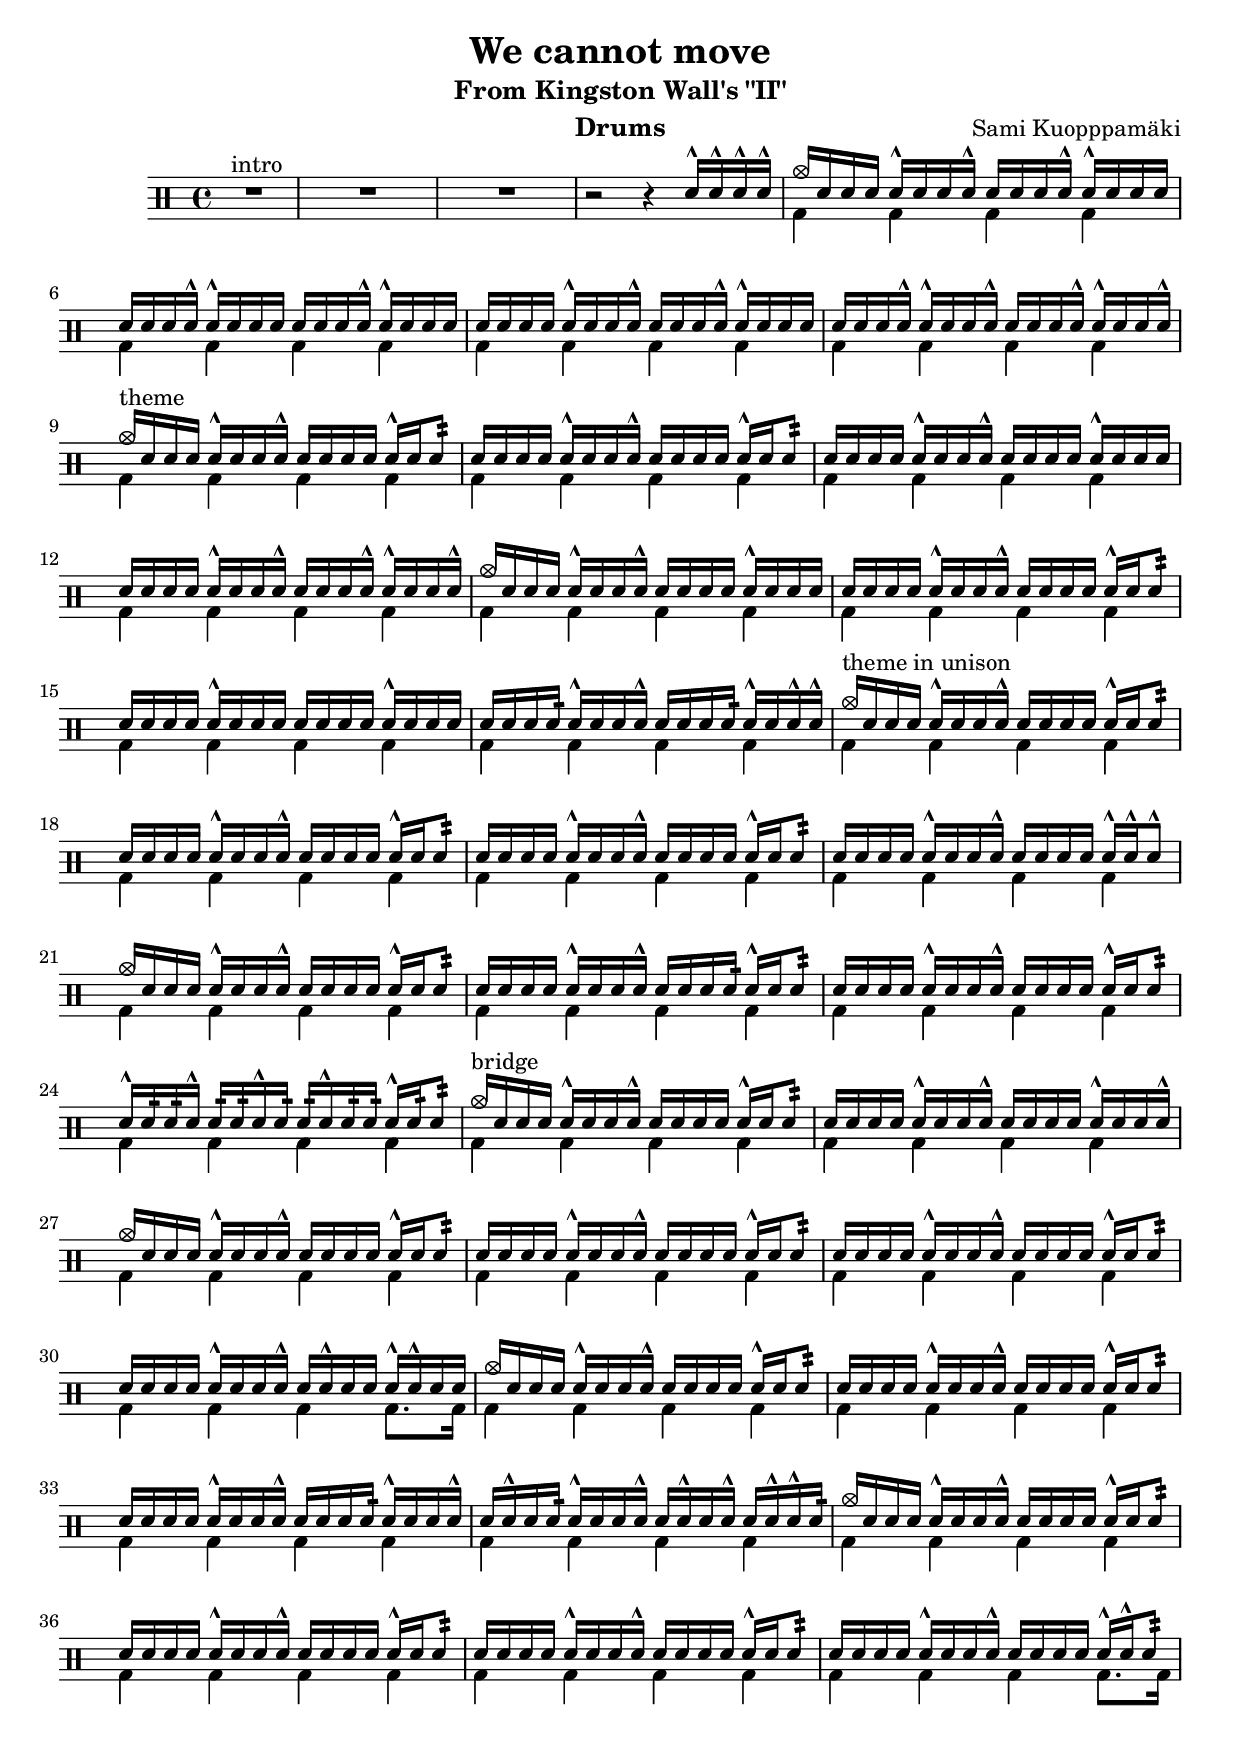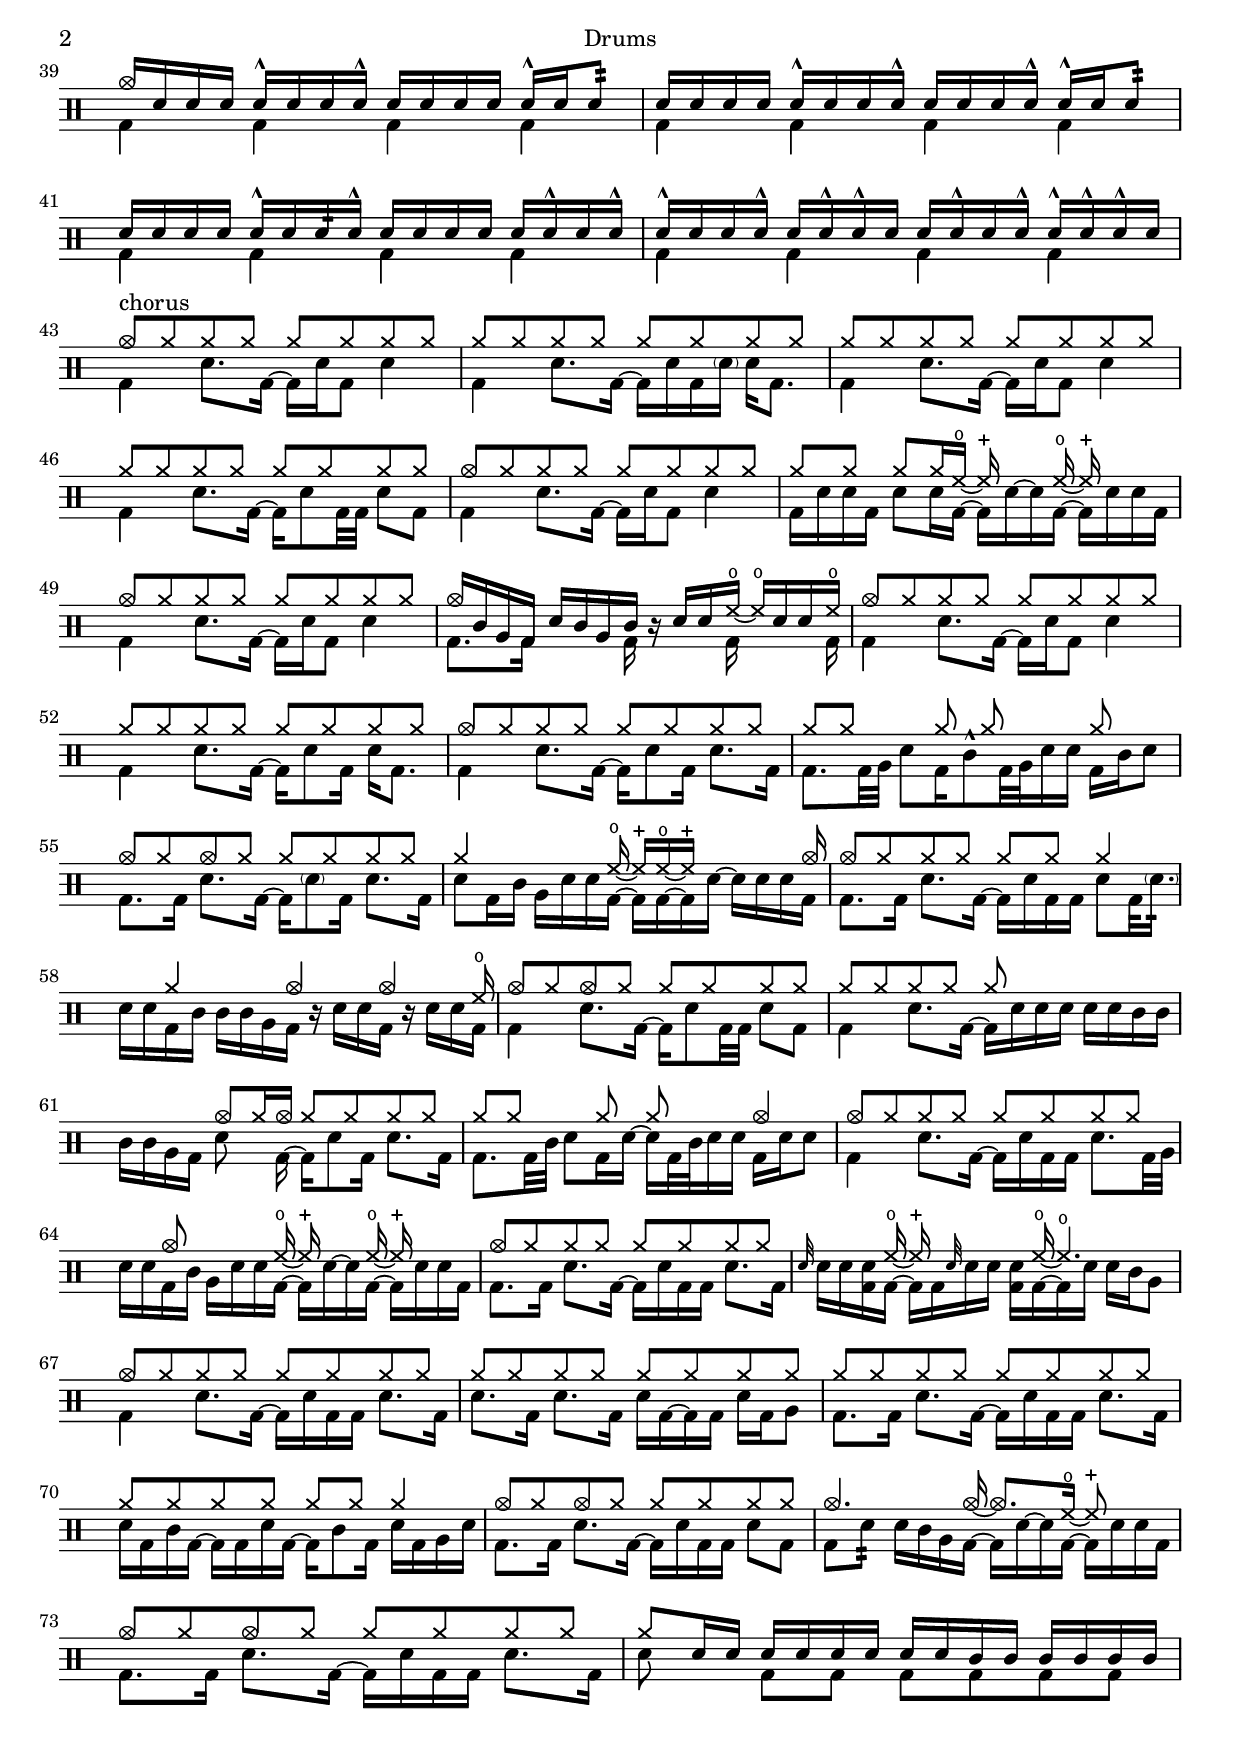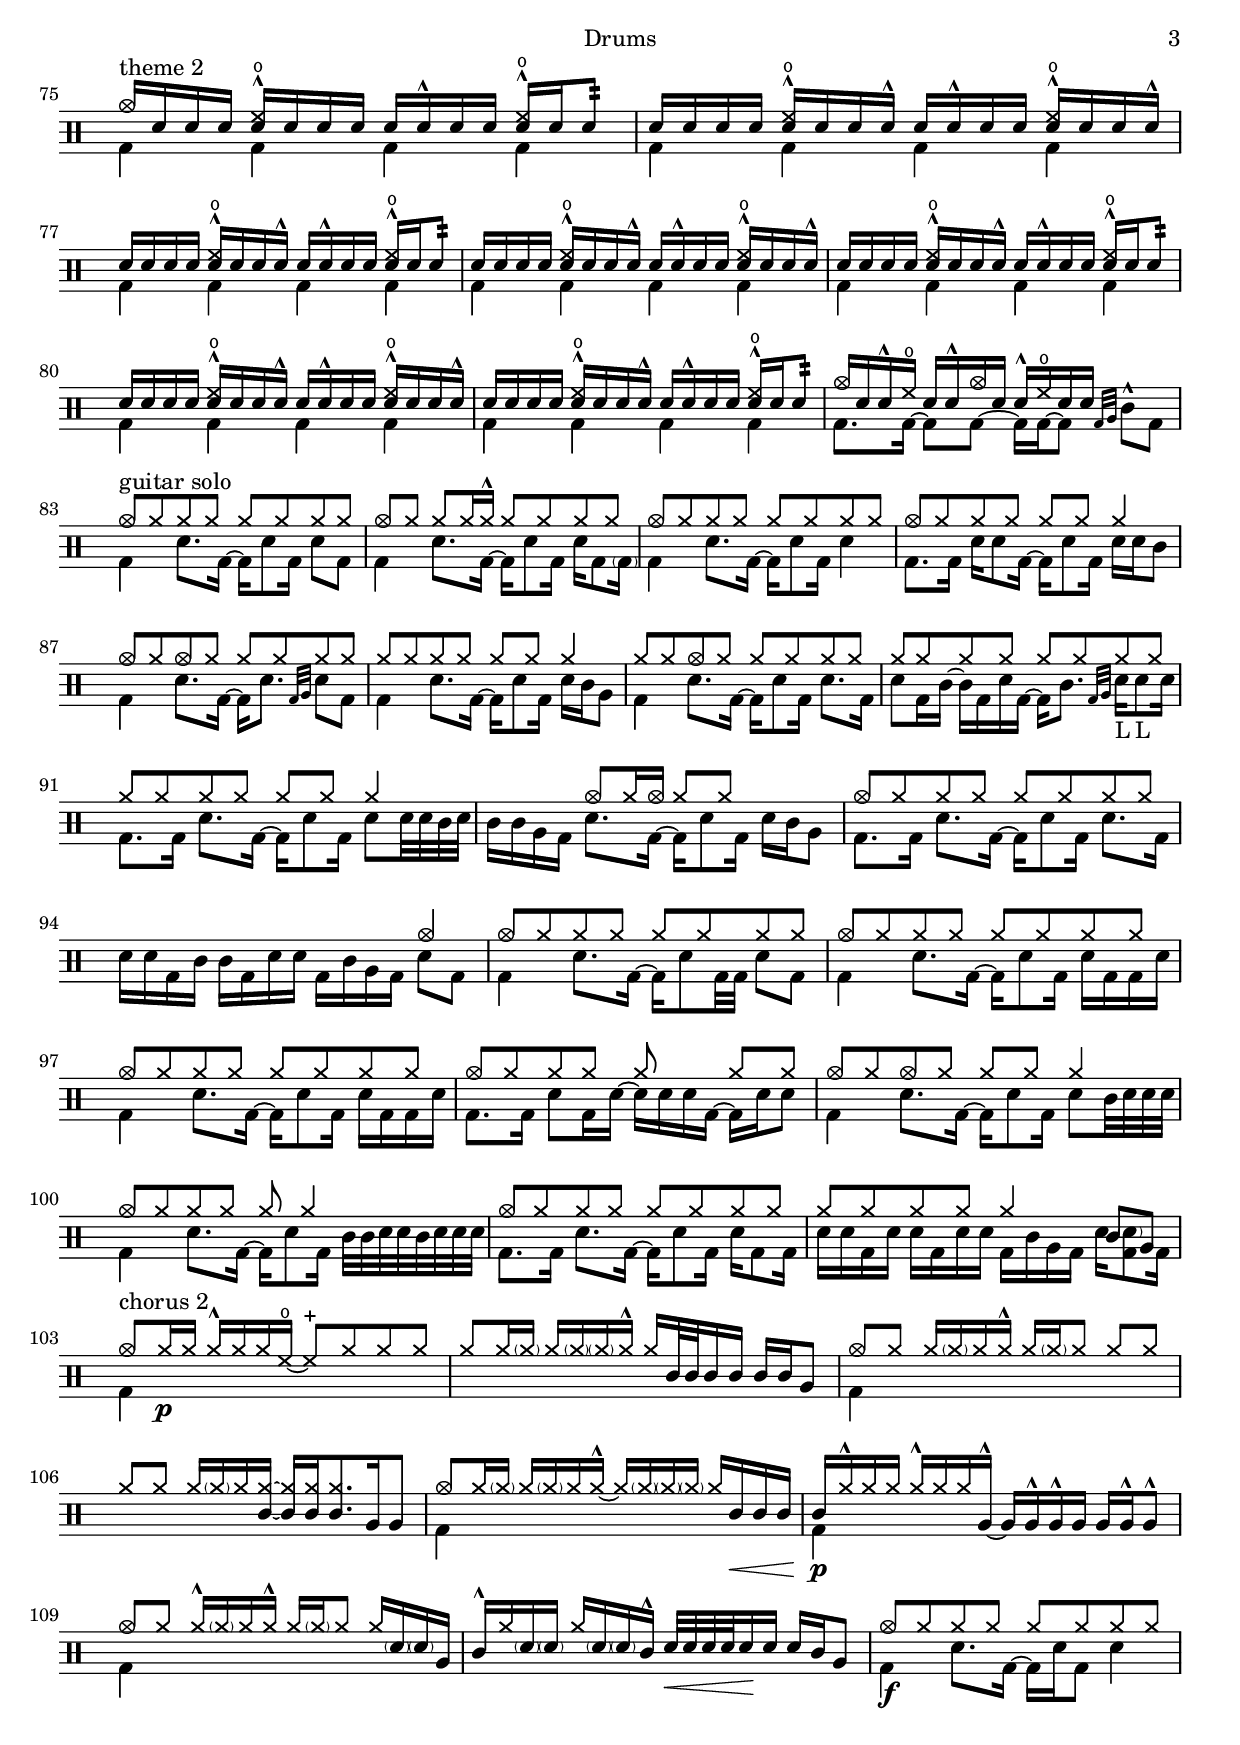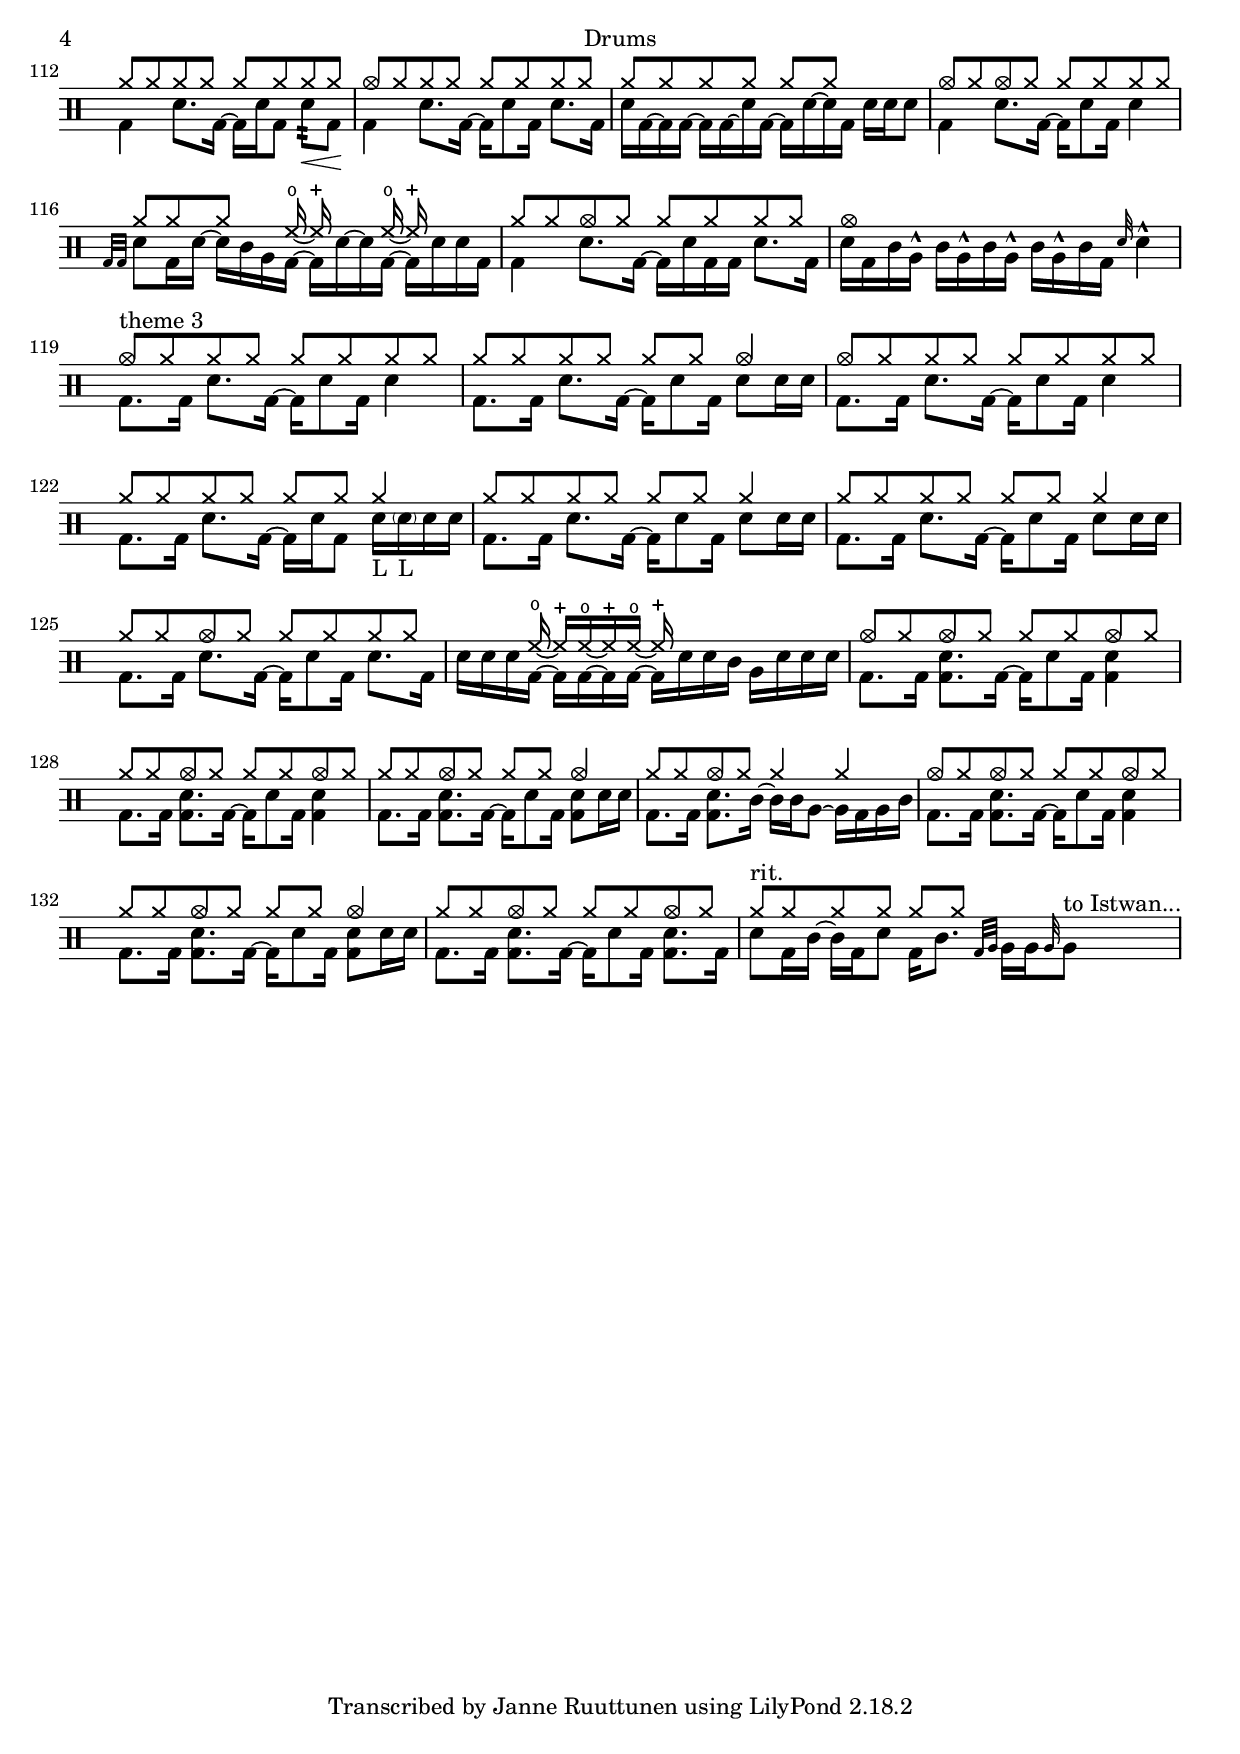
\version "2.18.2"
% \pointAndClickOff

\header {
  title = "We cannot move"
  subtitle = "From Kingston Wall's \"II\""
  composer = "Sami Kuopppamäki"
  instrument = "Drums"
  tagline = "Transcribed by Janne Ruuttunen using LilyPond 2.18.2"
}

themeHi = \drummode {
  % Alkuvinkuna ja sisääntulo
  <>^\markup { intro }
  R1*3 r2 r4 sn16^^ sn16^^ sn16^^ sn16^^
  
  cymc16 sn16 sn16 sn16 sn16^^ sn16 sn16 sn16^^ sn16 sn16 sn16 sn16^^ sn16^^ sn16 sn16 sn16
  sn16 sn16 sn16 sn16^^ sn16^^ sn16 sn16 sn16 sn16 sn16 sn16 sn16^^ sn16^^ sn16 sn16 sn16
  sn16 sn16 sn16 sn16 sn16^^ sn16 sn16 sn16^^ sn16 sn16 sn16 sn16^^ sn16^^ sn16 sn16 sn16
  sn16 sn16 sn16 sn16^^ sn16^^ sn16 sn16 sn16^^ sn16 sn16 sn16 sn16^^ sn16^^ sn16 sn16 sn16^^
  
  <>^\markup { theme }
  cymc16 sn16 sn16 sn16 sn16^^ sn16 sn16 sn16^^ sn16 sn16 sn16 sn16 sn16^^ sn16 sn8:32
  sn16 sn16 sn16 sn16 sn16^^ sn16 sn16 sn16^^ sn16 sn16 sn16 sn16 sn16^^ sn16 sn8:
  sn16 sn16 sn16 sn16 sn16^^ sn16 sn16 sn16^^ sn16 sn16 sn16 sn16 sn16^^ sn16 sn16 sn16
  sn16 sn16 sn16 sn16 sn16^^ sn16 sn16 sn16^^ sn16 sn16 sn16 sn16^^ sn16^^ sn16 sn16 sn16^^
  cymc16 sn16 sn16 sn16 sn16^^ sn16 sn16 sn16^^ sn16 sn16 sn16 sn16 sn16^^ sn16 sn16 sn16
  sn16 sn16 sn16 sn16 sn16^^ sn16 sn16 sn16^^ sn16 sn16 sn16 sn16 sn16^^ sn16 sn8:
  sn16 sn16 sn16 sn16 sn16^^ sn16 sn16 sn16 sn16 sn16 sn16 sn16 sn16^^ sn16 sn16 sn16
  sn16 sn16 sn16 sn16: sn16^^ sn16 sn16 sn16^^ sn16 sn16 sn16 sn16: sn16^^ sn16 sn16^^ sn16^^

  <>^\markup { theme in unison }
  cymc16 sn16 sn16 sn16 sn16^^ sn16 sn16 sn16^^ sn16 sn16 sn16 sn16 sn16^^ sn16 sn8:
  sn16 sn16 sn16 sn16 sn16^^ sn16 sn16 sn16^^ sn16 sn16 sn16 sn16 sn16^^ sn16 sn8:
  sn16 sn16 sn16 sn16 sn16^^ sn16 sn16 sn16^^ sn16 sn16 sn16 sn16 sn16^^ sn16 sn8:
  sn16 sn16 sn16 sn16 sn16^^ sn16 sn16 sn16^^ sn16 sn16 sn16 sn16 sn16^^ sn16^^ sn8^^
  cymc16 sn16 sn16 sn16 sn16^^ sn16 sn16 sn16^^ sn16 sn16 sn16 sn16 sn16^^ sn16 sn8:
  sn16 sn16 sn16 sn16 sn16^^ sn16 sn16 sn16^^ sn16 sn16 sn16 sn16: sn16^^ sn16 sn8:
  sn16 sn16 sn16 sn16 sn16^^ sn16 sn16 sn16^^ sn16 sn16 sn16 sn16 sn16^^ sn16 sn8:
  sn16^^ sn16: sn16: sn16^^ sn16: sn16: sn16^^ sn16: sn16: sn16^^ sn16: sn16: sn16^^ sn16: sn8:
  
  <>^\markup { bridge }
  cymc16 sn16 sn16 sn16 sn16^^ sn16 sn16 sn16^^ sn16 sn16 sn16 sn16 sn16^^ sn16 sn8:
  sn16 sn16 sn16 sn16 sn16^^ sn16 sn16 sn16^^ sn16 sn16 sn16 sn16 sn16^^ sn16 sn16 sn16^^
  cymc16 sn16 sn16 sn16 sn16^^ sn16 sn16 sn16^^ sn16 sn16 sn16 sn16 sn16^^ sn16 sn8:
  sn16 sn16 sn16 sn16 sn16^^ sn16 sn16 sn16^^ sn16 sn16 sn16 sn16 sn16^^ sn16 sn8:
  sn16 sn16 sn16 sn16 sn16^^ sn16 sn16 sn16^^ sn16 sn16 sn16 sn16 sn16^^ sn16 sn8:
  sn16 sn16 sn16 sn16 sn16^^ sn16 sn16 sn16^^ sn16 sn16^^ sn16 sn16 sn16^^ sn16^^ sn16 sn16
  cymc16 sn16 sn16 sn16 sn16^^ sn16 sn16 sn16^^ sn16 sn16 sn16 sn16 sn16^^ sn16 sn8:
  sn16 sn16 sn16 sn16 sn16^^ sn16 sn16 sn16^^ sn16 sn16 sn16 sn16 sn16^^ sn16 sn8:
  sn16 sn16 sn16 sn16 sn16^^ sn16 sn16 sn16^^ sn16 sn16 sn16 sn16: sn16^^ sn16 sn16 sn16^^
  sn16 sn16^^ sn16 sn16: sn16^^ sn16 sn16 sn16^^ sn16 sn16^^ sn16 sn16^^ sn16 sn16^^ sn16^^ sn16:
  cymc16 sn16 sn16 sn16 sn16^^ sn16 sn16 sn16^^ sn16 sn16 sn16 sn16 sn16^^ sn16 sn8:
  sn16 sn16 sn16 sn16 sn16^^ sn16 sn16 sn16^^ sn16 sn16 sn16 sn16 sn16^^ sn16 sn8:
  sn16 sn16 sn16 sn16 sn16^^ sn16 sn16 sn16^^ sn16 sn16 sn16 sn16 sn16^^ sn16 sn8:
  sn16 sn16 sn16 sn16 sn16^^ sn16 sn16 sn16^^ sn16 sn16 sn16 sn16 sn16^^ sn16^^ sn8:
  cymc16 sn16 sn16 sn16 sn16^^ sn16 sn16 sn16^^ sn16 sn16 sn16 sn16 sn16^^ sn16 sn8:
  sn16 sn16 sn16 sn16 sn16^^ sn16 sn16 sn16^^ sn16 sn16 sn16 sn16^^ sn16^^ sn16 sn8:
  sn16 sn16 sn16 sn16 sn16^^ sn16 sn16: sn16^^ sn16 sn16 sn16 sn16 sn16 sn16^^ sn16 sn16^^
  sn16^^ sn16 sn16 sn16^^ sn16 sn16^^ sn16^^ sn16 sn16 sn16^^ sn16 sn16^^ sn16^^ sn16^^ sn16^^ sn16
}

themeLo = \drummode {
  % Introssa vain bd
  R1*3 s1
  \repeat unfold 25 { bd4 bd4 bd4 bd4 }
  bd4 bd4 bd4 bd8. bd16
  \repeat unfold 7 { bd4 bd4 bd4 bd4 }
  bd4 bd4 bd4 bd8. bd16
  \repeat unfold 4 { bd4 bd4 bd4 bd4 }
}


chorusHi = \drummode { % 43 
  \break
  <>^\markup { chorus }
  cymc8 cymr8 cymr8 cymr8 cymr8 cymr8 cymr8 cymr8
  cymr8 cymr8 cymr8 cymr8 cymr8 cymr8 cymr8 cymr8
  cymr8 cymr8 cymr8 cymr8 cymr8 cymr8 cymr8 cymr8
  cymr8 cymr8 cymr8 cymr8 cymr8 cymr8 cymr8 cymr8
  cymc8 cymr8 cymr8 cymr8 cymr8 cymr8 cymr8 cymr8
  cymr8 cymr8 cymr8 cymr16 hho16~hhc16 s8 hho16~hhc16 s8. 
  cymc8 cymr8 cymr8 cymr8 cymr8 cymr8 cymr8 cymr8
  cymc16 tomml16 tomfh16 bd16 sn16 tomml16 tomfh16 tomml16 r16 sn16 sn16 hho16~hho16 sn16 sn16 hho16
  % toka kierto
  cymc8 cymr8 cymr8 cymr8 cymr8 cymr8 cymr8 cymr8
  cymr8 cymr8 cymr8 cymr8 cymr8 cymr8 cymr8 cymr8
  cymc8 cymr8 cymr8 cymr8 cymr8 cymr8 cymr8 cymr8
  cymr8 cymr8 s8 cymr8 cymr8 s8 cymr8 s8
  cymc8 cymr8 cymca8 cymr8 cymr8 cymr8 cymr8 cymr8
  cymr4 s8. hho16~hhc16 hho16~hhc16 s4 cymc16
  cymca8 cymr8 cymr8 cymr8 cymr8 cymr8 cymr4
  s8 cymr4 s16 cymc4 cymc4 hho16
  % kolmas kierto
  cymc8 cymr8 cymca8 cymr8 cymr8 cymr8 cymr8 cymr8
  cymr8 cymr8 cymr8 cymr8 cymr8 s8 s8 s8
  s4 cymc8 cymr16 cymca16 cymr8 cymr8 cymr8 cymr8
  cymr8 cymr8 s8 cymr8 cymr8 s8 cymca4 
  cymc8 cymr8 cymr8 cymr8 cymr8 cymr8 cymr8 cymr8
  s8 cymc8 s8. hho16~hhc16 s8 hho16~hhc16 s8. 
  cymc8 cymr8 cymr8 cymr8 cymr8 cymr8 cymr8 cymr8
  s8. hho16~hhc16 s4 hho16~hho4.
  % neljäs kierto
  cymc8 cymr8 cymr8 cymr8 cymr8 cymr8 cymr8 cymr8
  cymr8 cymr8 cymr8 cymr8 cymr8 cymr8 cymr8 cymr8
  cymr8 cymr8 cymr8 cymr8 cymr8 cymr8 cymr8 cymr8
  cymr8 cymr8 cymr8 cymr8 cymr8 cymr8 cymr4
  cymc8 cymr8 cymca8 cymr8 cymr8 cymr8 cymr8 cymr8
  cymc4. s16 cymca16~cymca8. hho16~hhc8 s8
  cymc8 cymr8 cymca8 cymr8 cymr8 cymr8 cymr8 cymr8
  cymr8 sn16 sn16 sn16 sn16 sn16 sn16 sn16 sn16 tomml16 tomml16 tomml16 tomml16 tomml16 tomml16 
}

chorusLo = \drummode { % 43
  % chorus eka kierto
  bd4 sn8. bd16~bd16 sn16 bd8 sn4
  bd4 sn8. bd16~bd16 sn16 bd16 \parenthesize sn16 sn16 bd8.
  bd4 sn8. bd16~bd16 sn16 bd8 sn4
  bd4 sn8. bd16~bd16 sn8 bd32 bd32 sn8 bd8
  bd4 sn8. bd16~bd16 sn16 bd8 sn4
  bd16 sn16 sn16 bd16 sn8 sn16 bd16~bd16 sn16~sn16 bd16~bd16 sn16 sn16 bd16
  bd4 sn8. bd16~bd16 sn16 bd8 sn4
  bd8. bd16 s8. bd16 s8. bd16 s8. bd16
  % toka kierto
  bd4 sn8. bd16~bd16 sn16 bd8 sn4
  bd4 sn8. bd16~bd16 sn8 bd16 sn16 bd8.
  bd4 sn8. bd16~bd16 sn8 bd16 sn8. bd16
  bd8. bd32 tomfh32 sn8 bd16 tomml8^^ bd32 tomfh32 sn16 sn16 bd16 tomml16 sn8
  bd8. bd16 sn8. bd16~bd16 \parenthesize sn8 bd16 sn8. bd16
  sn8 bd16 tomml16 tomfh16 sn16 sn16 bd16~bd16 bd16~bd16 sn16~sn16 sn16 sn16 bd16
  bd8. bd16 sn8. bd16~bd16 sn16 bd16 bd16 sn8 bd32 \parenthesize sn16.:32
  sn16 sn16 bd16 tomml16 tomml16 tomml16 tomfh16 bd16 r16 sn16 sn16 bd16 r16 sn16 sn16 bd16
  % kolmas kierto
  bd4 sn8. bd16~bd16 sn8 bd32 bd32 sn8 bd8
  bd4 sn8. bd16~bd16 sn16 sn16 sn16 sn16 sn16 tomml16 tomml16
  tomml16 tomml16 tomfh16 bd16 sn8 s16 bd16~bd16 sn8 bd16 sn8. bd16
  bd8. bd32 tomml32 sn8 bd16 sn16~sn16 bd32 tomml32 sn16 sn16 bd16 sn16 sn8
  bd4 sn8. bd16~bd16 sn16 bd16 bd16 sn8. bd32 tomfh32
  sn16 sn16 bd16 tomml16 tomfh16 sn16 sn16 bd16~bd16 sn16~sn16 bd16~bd16 sn16 sn16 bd16
  bd8. bd16 sn8. bd16~bd16 sn16 bd16 bd16 sn8. bd16
  \grace sn32 sn16 sn16 <sn bd>16 bd16~bd16 bd16 \grace sn32 sn16 sn16 <sn bd>16 bd16~bd16 sn16 sn16 tomml16 tomfh8 
  % neljäs kierto
  bd4 sn8. bd16~bd16 sn16 bd16 bd16 sn8. bd16
  sn8. bd16 sn8. bd16 sn16 bd16~bd16 bd16 sn16 bd16 tomfh8
  bd8. bd16 sn8. bd16~bd16 sn16 bd16 bd16 sn8. bd16
  sn16 bd16 tomml16 bd16~bd16 bd16 sn16 bd16~bd16 tomml8 bd16 sn16 bd16 tomfh16 sn16
  bd8. bd16 sn8. bd16~bd16 sn16 bd16 bd16 sn8 bd8
  bd8 sn8: sn16 tomml16 tomfh16 bd16~bd16 sn16~sn16 bd16~bd16 sn16 sn16 bd16
  bd8. bd16 sn8. bd16~bd16 sn16 bd16 bd16 sn8. bd16
  sn8 s 8 bd8 bd8 bd8 bd8 bd8 bd8
}

themeBHi = \drummode {
  \break
  <>^\markup { theme 2 }
  cymc16 sn16 sn16 sn16 <sn hho>16^^ sn16 sn16 sn16 sn16 sn16^^ sn16 sn16 <sn hho>16^^ sn16 sn8:
  sn16 sn16 sn16 sn16 <sn hho>16^^ sn16 sn16 sn16^^ sn16 sn16^^ sn16 sn16 <sn hho>16^^ sn16 sn16 sn16^^
  sn16 sn16 sn16 sn16 <sn hho>16^^ sn16 sn16 sn16^^ sn16 sn16^^ sn16 sn16 <sn hho>16^^ sn16 sn8:
  sn16 sn16 sn16 sn16 <sn hho>16^^ sn16 sn16 sn16^^ sn16 sn16^^ sn16 sn16 <sn hho>16^^ sn16 sn16 sn16^^
  sn16 sn16 sn16 sn16 <sn hho>16^^ sn16 sn16 sn16^^ sn16 sn16^^ sn16 sn16 <sn hho>16^^ sn16 sn8:
  sn16 sn16 sn16 sn16 <sn hho>16^^ sn16 sn16 sn16^^ sn16 sn16^^ sn16 sn16 <sn hho>16^^ sn16 sn16 sn16^^
  sn16 sn16 sn16 sn16 <sn hho>16^^ sn16 sn16 sn16^^ sn16 sn16^^ sn16 sn16 <sn hho>16^^ sn16 sn8:
  cymc16 sn16 sn16^^ hho16 sn16 sn16^^ cymc16 sn16 sn16^^ hho16 sn16 sn16 s4
}

themeBLo = \drummode {
  \repeat unfold 7 { bd4 bd4 bd4 bd4 }
  bd8. bd16~bd8 bd8~bd16 bd16~bd8 \grace {bd32 tomfh32} tomml8^^ bd8
}

soloHi = \drummode {
  \break
  <>^\markup { guitar solo }
  cymc8 cymr8 cymr8 cymr8 cymr8 cymr8 cymr8 cymr8
  cymc8 cymr8 cymr8 cymr16 cymr16^^ cymr8 cymr8 cymr8 cymr8
  cymc8 cymr8 cymr8 cymr8 cymr8 cymr8 cymr8 cymr8
  cymc8 cymr8 cymr8 cymr8 cymr8 cymr8 cymr4
  cymc8 cymr8 cymca8 cymr8 cymr8 cymr8 cymr8 cymr8
  cymr8 cymr8 cymr8 cymr8 cymr8 cymr8 cymr4
  cymr8 cymr8 cymca8 cymr8 cymr8 cymr8 cymr8 cymr8
  cymr8 cymr8 cymr8 cymr8 cymr8 cymr8 cymr8 cymr8

  cymr8 cymr8 cymr8 cymr8 cymr8 cymr8 cymr4
  s4 cymca8 cymr16 cymc16 cymr8 cymr8 s4
  cymc8 cymr8 cymr8 cymr8 cymr8 cymr8 cymr8 cymr8
  s2 s4 cymca4
  cymc8 cymr8 cymr8 cymr8 cymr8 cymr8 cymr8 cymr8
  cymc8 cymr8 cymr8 cymr8 cymr8 cymr8 cymr8 cymr8
  cymc8 cymr8 cymr8 cymr8 cymr8 cymr8 cymr8 cymr8
  cymc8 cymr8 cymr8 cymr8 cymr8 s cymr8 cymr8

  cymc8 cymr8 cymca8 cymr8 cymr8 cymr8 cymr4
  cymc8 cymr8 cymr8 cymr8 cymr8 cymr4 s8
  cymc8 cymr8 cymr8 cymr8 cymr8 cymr8 cymr8 cymr8
  cymr8 cymr8 cymr8 cymr8 cymr4 tomml8 tomfh8

}

soloLo = \drummode {
  bd4 sn8. bd16~bd16 sn8 bd16 sn8 bd8
  bd4 sn8. bd16~bd16 sn8 bd16 sn16 bd8 \parenthesize bd16
  bd4 sn8. bd16~bd16 sn8 bd16 sn4
  bd8. bd16 sn16 sn8 bd16~bd16 sn8 bd16 sn16 sn16 tomml8
  bd4 sn8. bd16~bd16 sn8. \grace {bd32 tomfh32} sn8 bd8
  bd4 sn8. bd16~bd16 sn8 bd16 sn16 tomml16 tomfh8
  bd4 sn8. bd16~bd16 sn8 bd16 sn8. bd16
  sn8 bd16 tomml16~tomml16 bd16 sn16 bd16~bd16 tomml8. \grace {bd32 tomfh32} sn16_"L" sn8_"L" sn16

  bd8. bd16 sn8. bd16~bd16 sn8 bd16 sn8 sn32 sn32 tomml32 sn32
  tomml16 tomml16 tomfh16 bd16 sn8. bd16~bd16 sn8 bd16 sn16 tomml16 tomfh8
  bd8. bd16 sn8. bd16~bd16 sn8 bd16 sn8. bd16
  sn16 sn16 bd16 tomml16 tomml16 bd16 sn16 sn16 bd16 tomml16 tomfh16 bd16 sn8 bd8
  bd4 sn8. bd16~bd16 sn8 bd32 bd32 sn8 bd8
  bd4 sn8. bd16~bd16 sn8 bd16 sn16 bd16 bd16 sn16
  bd4 sn8. bd16~bd16 sn8 bd16 sn16 bd16 bd16 sn16
  bd8. bd16 sn8 bd16 sn16~sn16 sn16 sn16 bd16~bd16 sn16 sn8

  bd4 sn8. bd16~bd16 sn8 bd16 sn8 tomml32 sn32 sn32 sn32
  bd4 sn8. bd16~bd16 sn8 bd16 tomml32 tomml32 sn32 sn32 tomml32 sn32 sn32 sn32
  bd8. bd16 sn8. bd16~bd16 sn8 bd16 sn16 bd8 bd16
  sn16 sn16 bd16 sn16 sn16 bd16 sn16 sn16 bd16 tomml16 tomfh16 bd16 sn16 <\parenthesize sn bd>8 bd16
}

chorusBHi = \drummode {
  \break
  <>^\markup { chorus 2 } % "seesteinen"
  cymc8 cymr16\p cymr16 cymr16^^ cymr16 cymr16 hho16~hhc8 cymr8 cymr8 cymr8 cymr8
  cymr16 \parenthesize cymr16 cymr16 \parenthesize cymr16 \parenthesize cymr16 cymr16^^ cymr16 tomml32 tomml32 tomml16 tomml16 tomml16 tomml16 tomfh8
  cymc8 cymr8 cymr16 \parenthesize cymr16 cymr16 cymr16^^ cymr16 \parenthesize cymr16 cymr8 cymr8 cymr8
  cymr8 cymr8 cymr16 \parenthesize cymr16 cymr16 <tomml cymr>16~<tomml cymr>16 <tomml cymr>16 <tomml cymr>8. tomfh16 tomfh8
  cymc8 cymr16 \parenthesize cymr16 cymr16 \parenthesize cymr16 cymr16 cymr16^^~cymr16 \parenthesize cymr16 \parenthesize cymr16 \parenthesize cymr16 cymr16 tomml16\< tomml16 tomml16
  tomml16\!\p cymr16^^ cymr16 cymr16 cymr16^^ cymr16 cymr16 tomfh16^^~tomfh16 tomfh16^^ tomfh16^^ tomfh16 tomfh16 tomfh16^^ tomfh8^^

  cymc8 cymr8 cymr16^^ \parenthesize cymr16 cymr16 cymr16^^ cymr16 \parenthesize cymr16 cymr8 cymr16 \parenthesize sn16 \parenthesize sn16 tomfh16
  tomml16^^ cymr16 \parenthesize sn16 \parenthesize sn16 cymr16 \parenthesize sn16 \parenthesize sn16 tomml16^^ sn32\< sn32 sn32 sn32 sn16\! sn16 sn16 tomml16 tomfh8

  cymc8\f cymr8 cymr8 cymr8 cymr8 cymr8 cymr8 cymr8
  cymr8 cymr8 cymr8 cymr8 cymr8 cymr8 cymr8 cymr8
  cymc8 cymr8 cymr8 cymr8 cymr8 cymr8 cymr8 cymr8
  cymr8 cymr8 cymr8 cymr8 cymr8 cymr8 s4
  cymc8 cymr8 cymca8 cymr8 cymr8 cymr8 cymr8 cymr8
  cymr8 cymr8 cymr8 s16 hho16~hhc16 s8 hho16~hhc16 s8.
  cymr8 cymr8 cymca8 cymr8 cymr8 cymr8 cymr8 cymr8
  cymc1
}
chorusBLo = \drummode {
  bd4 s2.
  s1
  bd4 s2.
  s1
  bd4 s2.
  bd4 s2.
  bd4 s2.
  s1

  bd4 sn8. bd16~bd16 sn16 bd8 sn4
  bd4 sn8. bd16~bd16 sn16 bd8 sn8:\< bd8\!
  bd4 sn8. bd16~bd16 sn8 bd16 sn8. bd16
  sn16 bd16~bd16 bd16~bd16 bd16~sn16 bd16~bd16 sn16~sn16 bd16 sn16 sn16 sn8 
  bd4 sn8. bd16~bd16 sn8 bd16 sn4 \grace {bd32 bd32}
  sn8 bd16 sn16~sn16 tomml16 tomfh16 bd16~bd16 sn16~sn16 bd16~bd16 sn16 sn16 bd16
  bd4 sn8. bd16~bd16 sn16 bd16 bd16 sn8. bd16
  sn16 bd16 tomml16 tomfh16^^ tomml16 tomfh16^^ tomml16 tomfh16^^ tomml16 tomfh16^^ tomml16 bd16 \grace sn32 sn4^^
}
themeCHi = \drummode {
  \break
  <>^\markup { theme 3 }
  cymc8 cymr8 cymr8 cymr8 cymr8 cymr8 cymr8 cymr8
  cymr8 cymr8 cymr8 cymr8 cymr8 cymr8 cymca4
  cymc8 cymr8 cymr8 cymr8 cymr8 cymr8 cymr8 cymr8
  cymr8 cymr8 cymr8 cymr8 cymr8 cymr8 cymr4

  cymr8 cymr8 cymr8 cymr8 cymr8 cymr8 cymr4
  cymr8 cymr8 cymr8 cymr8 cymr8 cymr8 cymr4
  cymr8 cymr8 cymca8 cymr8 cymr8 cymr8 cymr8 cymr8
  s8 s16 hho16~hhc16 hho16~hhc16 hho16~hhc16 s16 s8 s4

  cymc8 cymr8 cymca8 cymr8 cymr8 cymr8 cymca8 cymr8
  cymr8 cymr8 cymca8 cymr8 cymr8 cymr8 cymca8 cymr8
  cymr8 cymr8 cymca8 cymr8 cymr8 cymr8 cymca4
  cymr8 cymr8 cymca8 cymr8 cymr4 cymr4

  cymc8 cymr8 cymca8 cymr8 cymr8 cymr8 cymca8 cymr8
  cymr8 cymr8 cymca8 cymr8 cymr8 cymr8 cymca4
  cymr8 cymr8 cymca8 cymr8 cymr8 cymr8 cymca8 cymr8
  cymr8 cymr8 cymr8 cymr8 cymr8 cymr8 s4

}
themeCLo = \drummode {
  bd8. bd16 sn8. bd16~bd16 sn8 bd16 sn4
  bd8. bd16 sn8. bd16~bd16 sn8 bd16 sn8 sn16 sn16
  bd8. bd16 sn8. bd16~bd16 sn8 bd16 sn4
  bd8. bd16 sn8. bd16~bd16 sn16 bd8 sn16_"L" \parenthesize sn16_"L" sn16 sn16
  
  bd8. bd16 sn8. bd16~bd16 sn8 bd16 sn8 sn16 sn16
  bd8. bd16 sn8. bd16~bd16 sn8 bd16 sn8 sn16 sn16
  bd8. bd16 sn8. bd16~bd16 sn8 bd16 sn8. bd16
  sn16 sn16 sn16 bd16~bd16 bd16~bd16 bd16~bd16 sn16 sn16 tomml16 tomfh16 sn16 sn16 sn16

  bd8. bd16 <bd sn>8. bd16~bd16 sn8 bd16 <bd sn>4
  bd8. bd16 <bd sn>8. bd16~bd16 sn8 bd16 <bd sn>4
  bd8. bd16 <bd sn>8. bd16~bd16 sn8 bd16 <bd sn>8 sn16 sn16
  bd8. bd16 <bd sn>8. tomml16~tomml16 tomml16 tomfh8~tomfh16 bd16 tomfh16 tomml16

  bd8. bd16 <bd sn>8. bd16~bd16 sn8 bd16 <bd sn>4
  bd8. bd16 <bd sn>8. bd16~bd16 sn8 bd16 <bd sn>8 sn16 sn16
  bd8. bd16 <bd sn>8. bd16~bd16 sn8 bd16 <bd sn>8. bd16
  sn8^"rit." bd16 tomml16~tomml16 bd16 sn8 bd16 tomml8. \grace {bd32 tomfh32} tomfh16 tomfh16 \grace tomfh32 tomfh8^\markup { to Istwan... }
}

\score {
  <<
    \new DrumStaff <<
      \new DrumVoice { \stemUp \themeHi \chorusHi \themeBHi \soloHi \chorusBHi \themeCHi}
	  \new DrumVoice { \stemDown \themeLo \chorusLo \themeBLo \soloLo \chorusBLo \themeCLo}
	>>
  >>
  \layout { }
  \midi {
    \tempo 4 = 120
  }
}